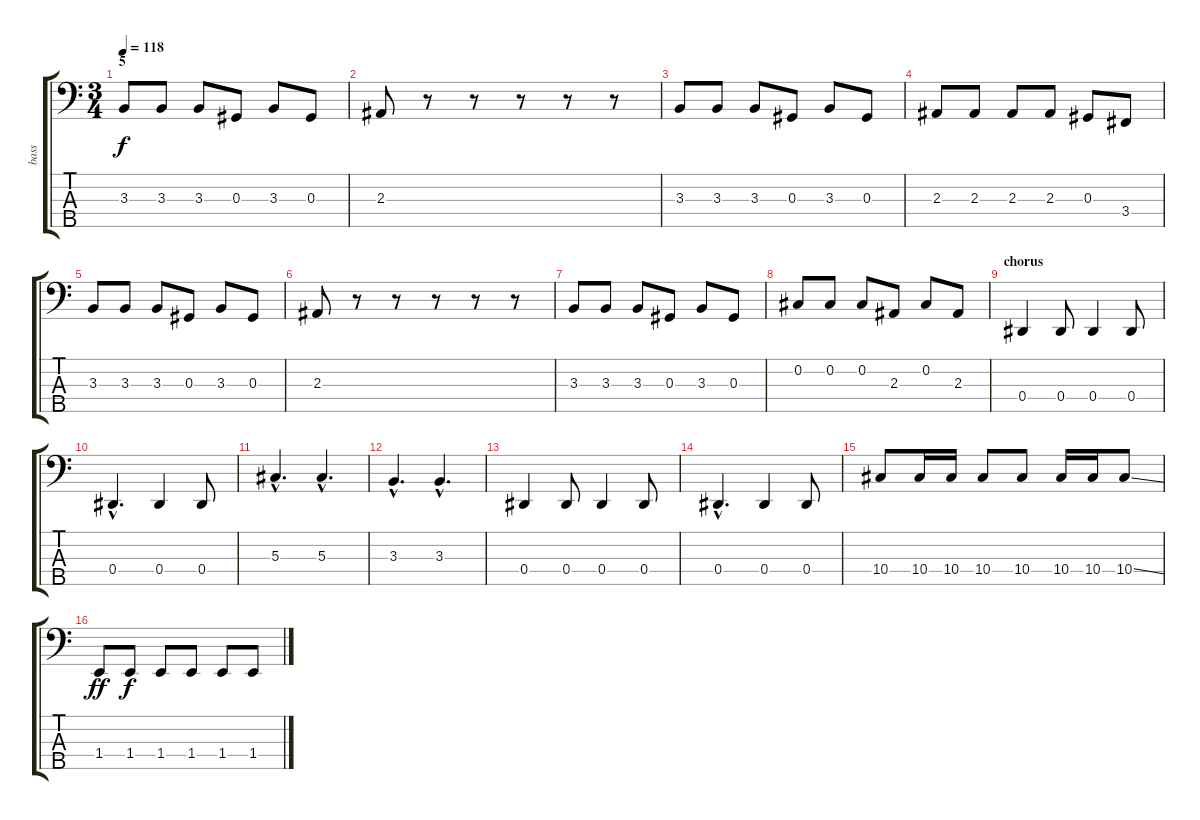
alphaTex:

\track ("bass" "bass") {instrument slapbass2}
\staff {score tabs}
\tuning (Gb2 Db2 Ab1 Eb1 Bb0) {hide}
\ts (3 4)
\section ("" "5")
\tempo 118
\clef f4
\ks c
3.3.8{dy f} 3.3.8 3.3.8 0.3.8 3.3.8 0.3.8 |
2.3.8 r.8 r.8 r.8 r.8 r.8 |
3.3.8 3.3.8 3.3.8 0.3.8 3.3.8 0.3.8 |
2.3.8 2.3.8 2.3.8 2.3.8 0.3.8 3.4.8 |
3.3.8 3.3.8 3.3.8 0.3.8 3.3.8 0.3.8 |
2.3.8 r.8 r.8 r.8 r.8 r.8 |
3.3.8 3.3.8 3.3.8 0.3.8 3.3.8 0.3.8 |
0.2.8 0.2.8 0.2.8 2.3.8 0.2.8 2.3.8 |
\section ("" "chorus")
0.4.4 0.4.8 0.4.4 0.4.8 |
0.4{hac}.4{d} 0.4.4 0.4.8 |
5.3{hac}.4{d} 5.3{hac}.4{d} |
3.3{hac}.4{d} 3.3{hac}.4{d} |
0.4.4 0.4.8 0.4.4 0.4.8 |
0.4{hac}.4{d} 0.4.4 0.4.8 |
10.4.8 10.4.16 10.4.16 10.4.8 10.4.8 10.4.16 10.4.16 10.4{ss}.8 |
1.4.8{dy ff} 1.4.8{dy f} 1.4.8 1.4.8 1.4.8 1.4.8
